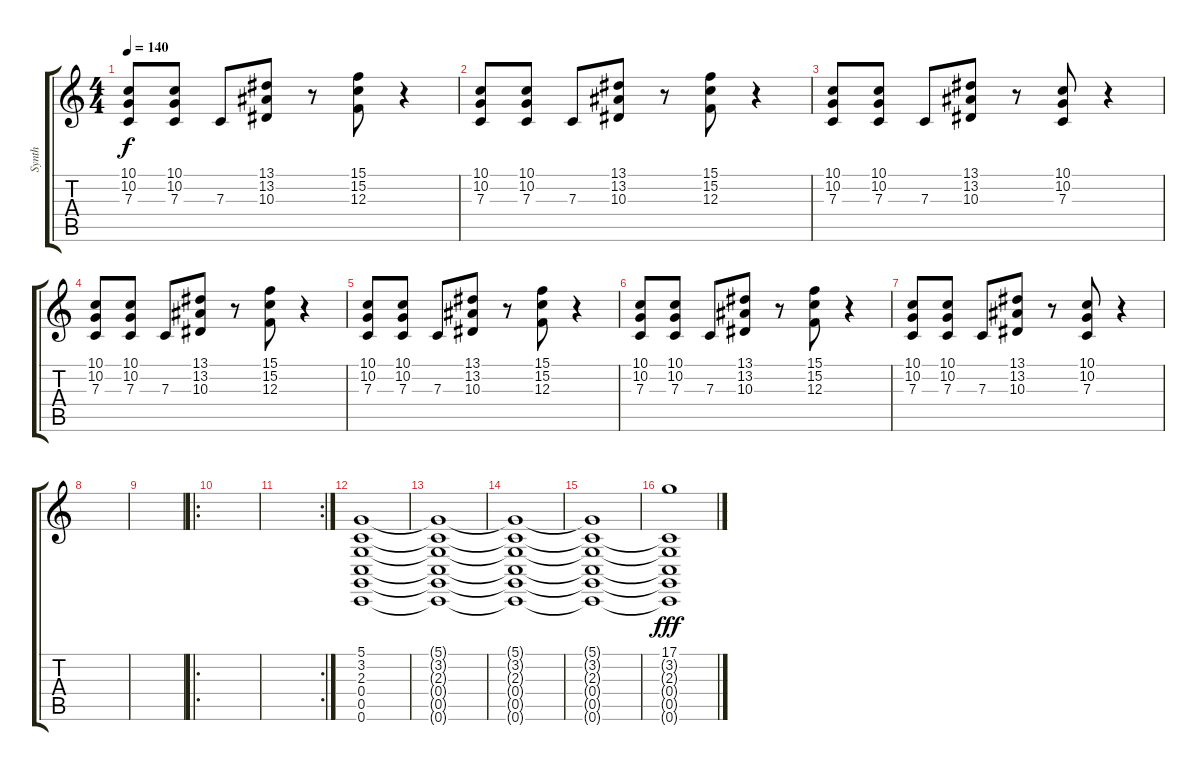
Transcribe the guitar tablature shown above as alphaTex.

\track ("Synth" "Synth") {instrument pad2warm}
\staff {score tabs}
\tuning (D4 A3 F3 C3 G2 C2) {hide}
\ts (4 4)
\tempo 140
\clef g2
\ks c
(10.1 10.2 7.3).8{dy f} (10.1 10.2 7.3).8 7.3.8 (13.1 13.2 10.3).8 r.8 (15.1 15.2 12.3).8 r.4 |
(10.1 10.2 7.3).8 (10.1 10.2 7.3).8 7.3.8 (13.1 13.2 10.3).8 r.8 (15.1 15.2 12.3).8 r.4 |
(10.1 10.2 7.3).8 (10.1 10.2 7.3).8 7.3.8 (13.1 13.2 10.3).8 r.8 (10.1 10.2 7.3).8 r.4 |
(10.1 10.2 7.3).8{instrument lead2sawtooth} (10.1 10.2 7.3).8 7.3.8 (13.1 13.2 10.3).8 r.8 (15.1 15.2 12.3).8 r.4 |
(10.1 10.2 7.3).8 (10.1 10.2 7.3).8 7.3.8 (13.1 13.2 10.3).8 r.8 (15.1 15.2 12.3).8 r.4 |
(10.1 10.2 7.3).8 (10.1 10.2 7.3).8 7.3.8 (13.1 13.2 10.3).8 r.8 (15.1 15.2 12.3).8 r.4 |
(10.1 10.2 7.3).8 (10.1 10.2 7.3).8 7.3.8 (13.1 13.2 10.3).8 r.8 (10.1 10.2 7.3).8 r.4 |
|
|
\ro
|
\rc 2
|
(5.1 3.2 2.3 0.4 0.5 0.6).1{instrument lead2sawtooth} |
(5.1{t} 3.2{t} 2.3{t} 0.4{t} 0.5{t} 0.6{t}).1 |
(5.1{t} 3.2{t} 2.3{t} 0.4{t} 0.5{t} 0.6{t}).1 |
(5.1{t} 3.2{t} 2.3{t} 0.4{t} 0.5{t} 0.6{t}).1 |
(17.1 3.2{t} 2.3{t} 0.4{t} 0.5{t} 0.6{t}).1{dy fff}
